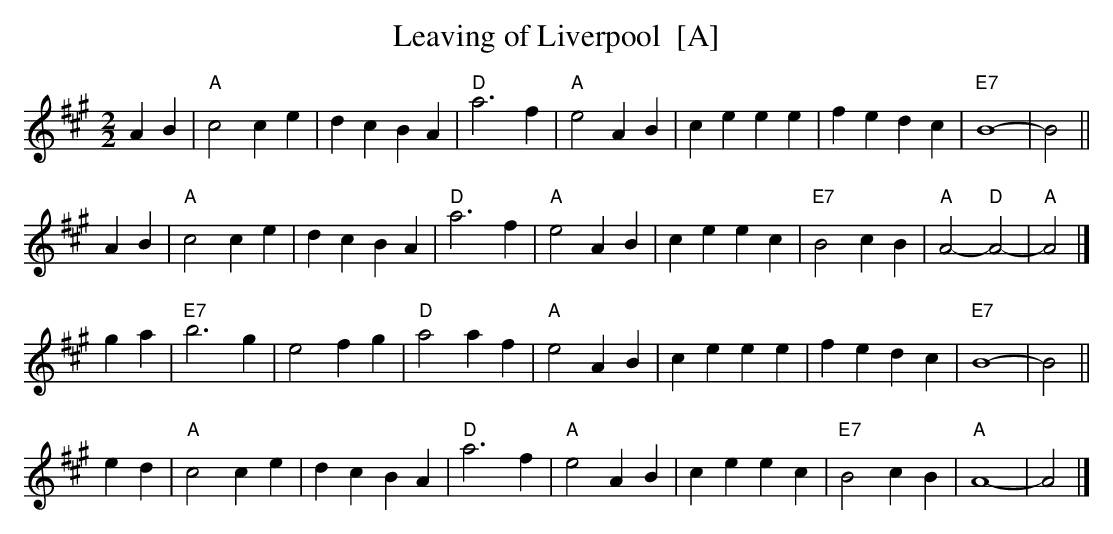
X:1
T: Leaving of Liverpool  [A]
M: 2/2
L: 1/4
K: A
AB | "A"c2 ce | dc BA | "D"a3  f | "A"e2 AB | ce ee |     fe dc | "E7"B4- |    B2 ||
AB | "A"c2 ce | dc BA | "D"a3  f | "A"e2 AB | ce ec | "E7"B2 cB |"A"A2- "D"A2- | "A"A2 |]
ga | "E7"b3 g | e2 fg | "D"a2 af | "A"e2 AB | ce ee |     fe dc | "E7"B4- |    B2 ||
ed | "A"c2 ce | dc BA | "D"a3  f | "A"e2 AB | ce ec | "E7"B2 cB |  "A"A4- |    A2 |]
